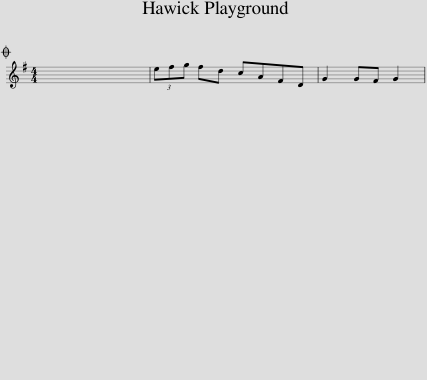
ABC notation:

X:1
L:1/8
M:4/4
I:linebreak $
K:G
V:1 treble
V:1
O x8 | (3efg fd cAFD | G2 GF G2 | %3
